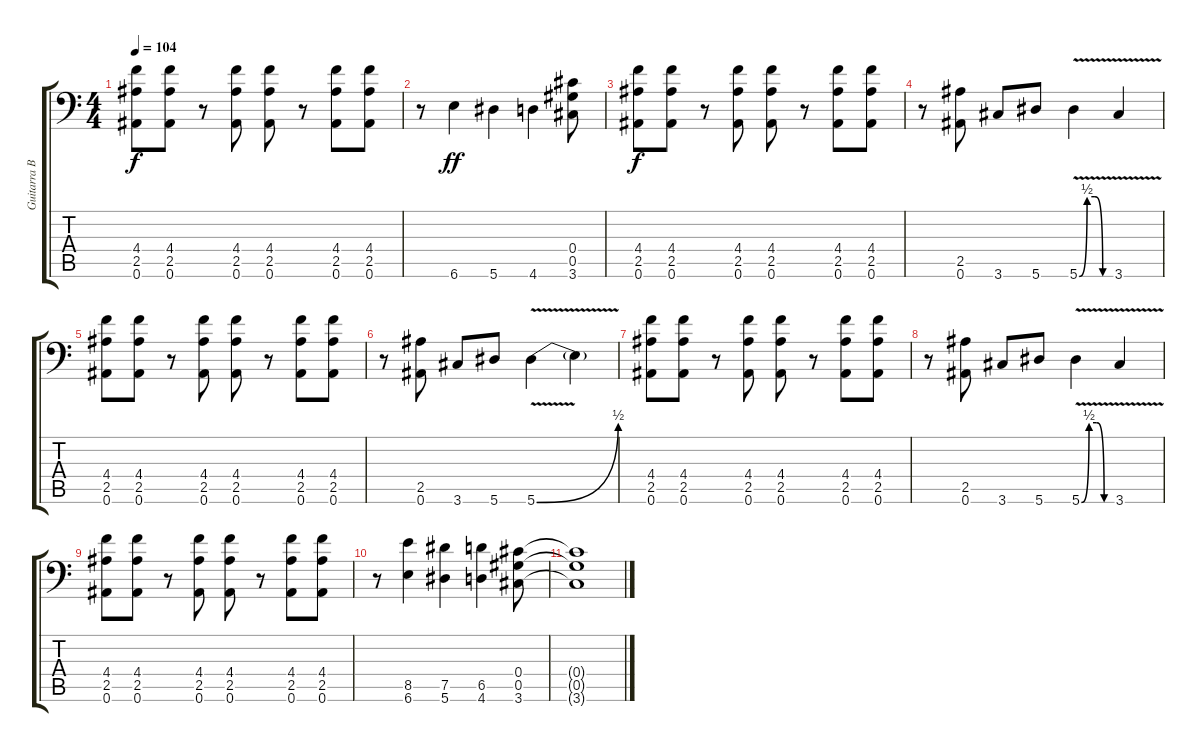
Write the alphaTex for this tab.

\track ("Guitarra Base" "Guitarra B") {instrument distortionguitar}
\staff {score tabs}
\tuning (Eb4 Bb3 Gb3 Db3 Ab2 Bb1) {hide}
\ts (4 4)
\tempo 104
\clef f4
\ks c
(4.4 2.5 0.6).8{dy f} (4.4 2.5 0.6).8 r.8 (4.4 2.5 0.6).8 (4.4 2.5 0.6).8 r.8 (4.4 2.5 0.6).8 (4.4 2.5 0.6).8 |
r.8 6.6.4{dy ff} 5.6.4 4.6.4 (0.4 0.5 3.6).8 |
(4.4 2.5 0.6).8{dy f} (4.4 2.5 0.6).8 r.8 (4.4 2.5 0.6).8 (4.4 2.5 0.6).8 r.8 (4.4 2.5 0.6).8 (4.4 2.5 0.6).8 |
r.8 (2.5 0.6).8 3.6.8 5.6.8 5.6{be (custom 0 0 15 2 30 2 45 0 60 0) v}.4 3.6{v}.4 |
(4.4 2.5 0.6).8 (4.4 2.5 0.6).8 r.8 (4.4 2.5 0.6).8 (4.4 2.5 0.6).8 r.8 (4.4 2.5 0.6).8 (4.4 2.5 0.6).8 |
r.8 (2.5 0.6).8 3.6.8 5.6.8 5.6{be (bend 0 0 60 2) v}.4 5.6{t}.4 |
(4.4 2.5 0.6).8 (4.4 2.5 0.6).8 r.8 (4.4 2.5 0.6).8 (4.4 2.5 0.6).8 r.8 (4.4 2.5 0.6).8 (4.4 2.5 0.6).8 |
r.8 (2.5 0.6).8 3.6.8 5.6.8 5.6{be (custom 0 0 15 2 30 2 45 0 60 0) v}.4 3.6{v}.4 |
(4.4 2.5 0.6).8 (4.4 2.5 0.6).8 r.8 (4.4 2.5 0.6).8 (4.4 2.5 0.6).8 r.8 (4.4 2.5 0.6).8 (4.4 2.5 0.6).8 |
r.8 (8.5 6.6).4 (7.5 5.6).4 (6.5 4.6).4 (0.4 0.5 3.6).8 |
(0.4{t} 0.5{t} 3.6{t}).1
